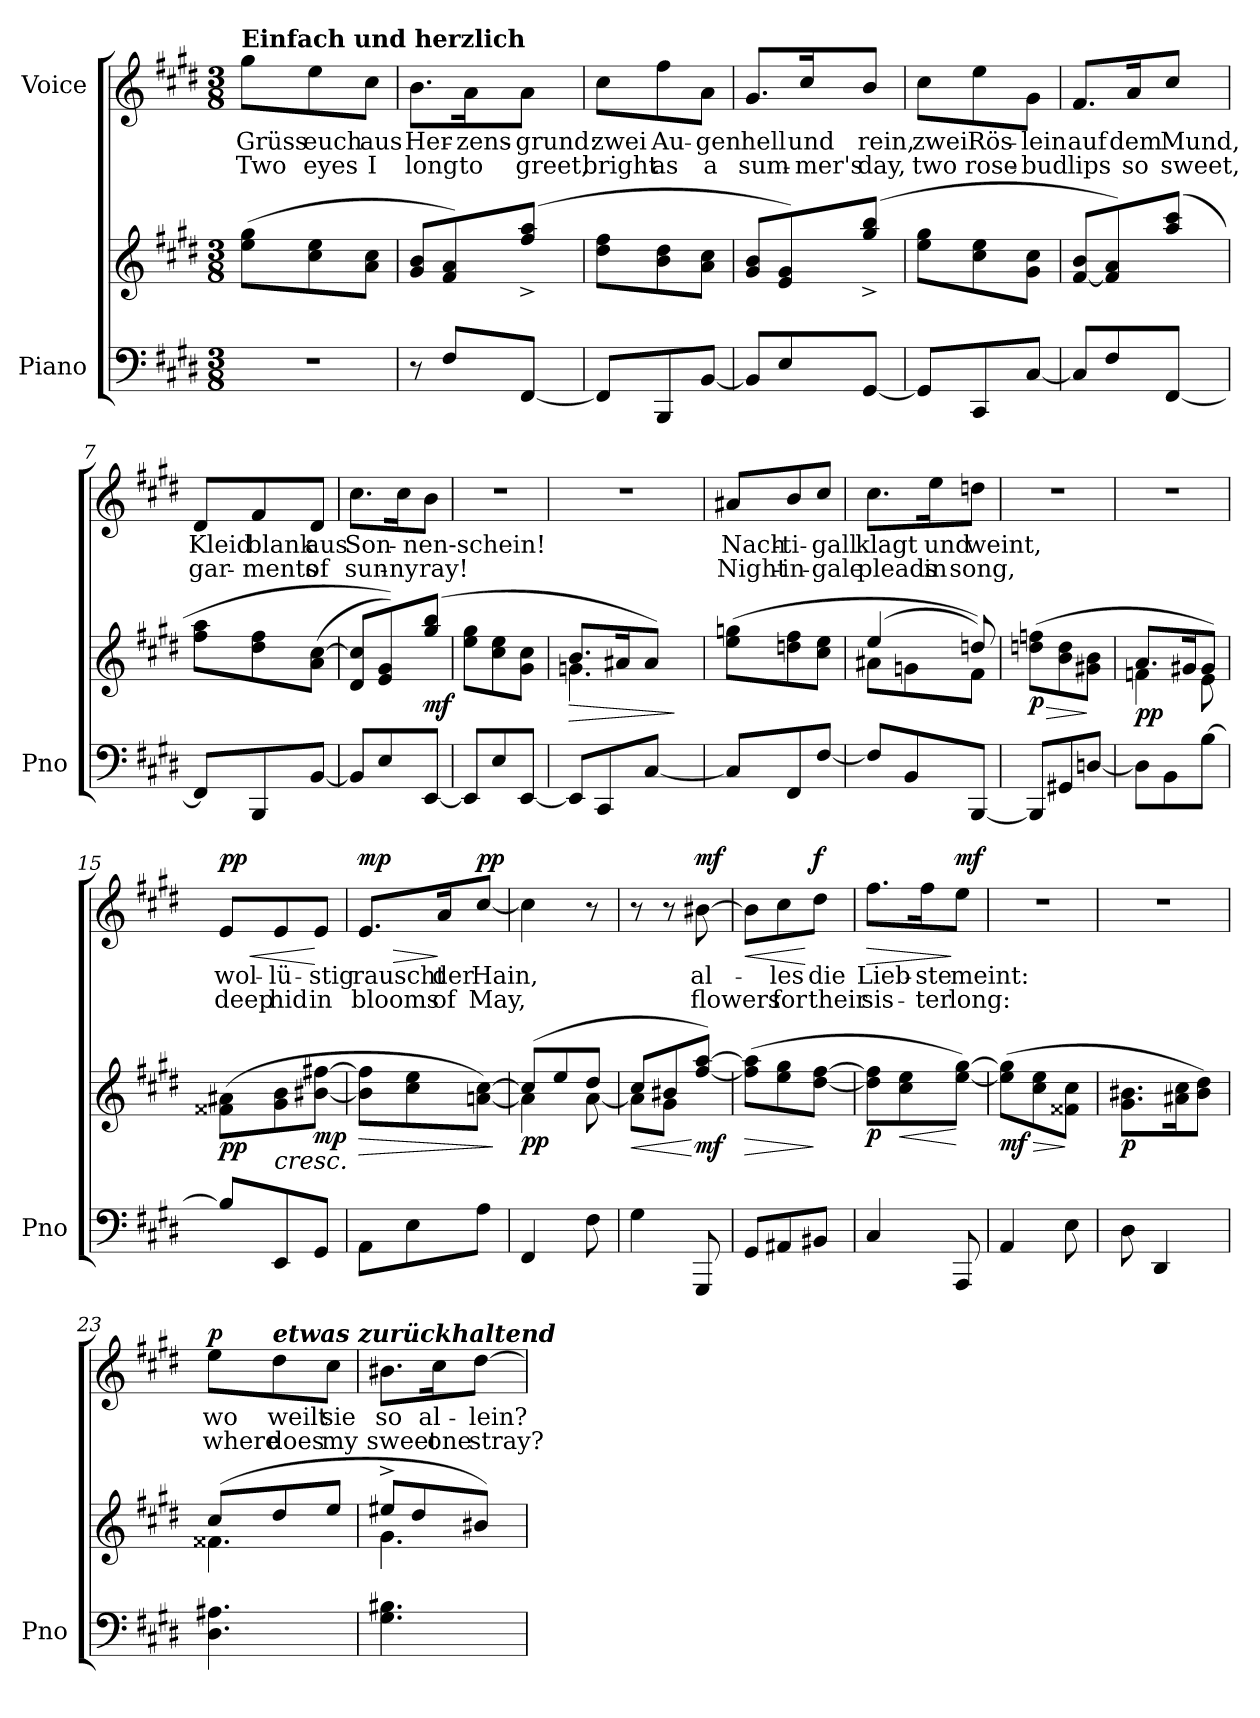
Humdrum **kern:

**kern	**kern	**dynam	**kern	**text	**text	**dynam
*part2	*part2	*part2	*part1	*part1	*part1	*part1
*staff3	*staff2	*staff2/3	*staff1	*staff1	*staff1	*staff1
*I"Piano	*	*	*I"Voice	*	*	*
*I'Pno	*	*	*	*	*	*
*clefF4	*clefG2	*	*clefG2	*	*	*
*k[f#c#g#d#]	*k[f#c#g#d#]	*	*k[f#c#g#d#]	*	*	*
*M3/8	*M3/8	*	*M3/8	*	*	*
=1	=1	=1	=1	=1	=1	=1
!	!	!	!LO:TX:a:B:t=Einfach und herzlich	!	!	!
!	!	!LO:DY:b	!	!LO:LY:b	!LO:LY:b	!
!	!	!LO:DY:n=1:b	!	!	!	!
4.r	(>8ee\ 8gg#\L	p other-dynamics	8gg#\L	Grüss	Two	.
!	!	!	!	!LO:LY:b	!LO:LY:b	!
.	8cc#\ 8ee\	.	8ee\	euch	eyes	.
!	!	!	!	!LO:LY:b	!LO:LY:b	!
.	8a\ 8cc#\J	.	8cc#\J	aus	I	.
=2	=2	=2	=2	=2	=2	=2
!	!	!	!	!LO:LY:b	!LO:LY:b	!
8r	8g#/ 8b/L	.	8.b\L	Her-	long	.
8F#/L	8f#/ 8a/)	.	.	.	.	.
!	!	!	!	!LO:LY:b	!LO:LY:b	!
.	.	.	16a\K	-zens-	to	.
!	!	!	!	!LO:LY:b	!LO:LY:b	!
[8FF#/J	(>8ff#/^ 8aa/^J	.	8a\J	-grund:	greet,	.
=3	=3	=3	=3	=3	=3	=3
!	!	!	!	!LO:LY:b	!LO:LY:b	!
8FF#/L]	8dd#\ 8ff#\L	.	8cc#\L	zwei	bright	.
!	!	!	!	!LO:LY:b	!LO:LY:b	!
8BBB/	8b\ 8dd#\	.	8ff#\	Au-	as	.
!	!	!	!	!LO:LY:b	!LO:LY:b	!
[8BB/J	8a\ 8cc#\J	.	8a\J	-gen	a	.
=4	=4	=4	=4	=4	=4	=4
!	!	!	!	!LO:LY:b	!LO:LY:b	!
8BB/L]	8g#/ 8b/L	.	8.g#/L	hell	sum-	.
8E/	8e/ 8g#/)	.	.	.	.	.
!	!	!	!	!LO:LY:b	!LO:LY:b	!
.	.	.	16cc#/K	und	-mer's	.
!	!	!	!	!LO:LY:b	!LO:LY:b	!
[8GG#/J	(>8gg#/^ 8bb/^J	.	8b/J	rein,	day,	.
=5	=5	=5	=5	=5	=5	=5
!	!	!	!	!LO:LY:b	!LO:LY:b	!
8GG#/L]	8ee\ 8gg#\L	.	8cc#\L	zwei	two	.
!	!	!	!	!LO:LY:b	!LO:LY:b	!
8CC#/	8cc#\ 8ee\	.	8ee\	Rös-	rose-	.
!	!	!	!	!LO:LY:b	!LO:LY:b	!
[8C#/J	8g#\ 8cc#\J	.	8g#\J	-lein	-bud	.
!!LO:LB:g=z
=6	=6	=6	=6	=6	=6	=6
!	!	!	!	!LO:LY:b	!LO:LY:b	!
8C#/L]	[8f#/ 8b/L	.	8.f#/L	auf	lips	.
8F#/	8f#/] 8a/)	.	.	.	.	.
!	!	!	!	!LO:LY:b	!LO:LY:b	!
.	.	.	16a/K	dem	so	.
!	!	!	!	!LO:LY:b	!LO:LY:b	!
[8FF#/J	(>8aa/ 8ccc#/J	.	8cc#/J	Mund,	sweet,	.
=7	=7	=7	=7	=7	=7	=7
!	!	!	!	!LO:LY:b	!LO:LY:b	!
8FF#/L]	8ff#\ 8aa\L	.	8d#/L	Kleid	gar-	.
!	!	!	!	!LO:LY:b	!LO:LY:b	!
8BBB/	8dd#\ 8ff#\	.	8f#/	blank	-ments	.
!	!	!	!	!LO:LY:b	!LO:LY:b	!
[8BB/J	(>8a\ [8cc#\J	.	8d#/J	aus	of	.
=8	=8	=8	=8	=8	=8	=8
!	!	!	!	!LO:LY:b	!LO:LY:b	!
8BB/L]	8d#/ 8cc#/]L	.	8.cc#\L	Son-	sun-	.
8E/	8e/ 8g#/))	.	.	.	.	.
!	!	!	!	!	!LO:LY:b	!
.	.	.	16cc#\K	.	-ny	.
!	!	!LO:DY:b	!	!LO:LY:b	!LO:LY:b	!
[8EE/J	(>8gg#/ 8bb/J	mf	8b\J	-nen-schein!	ray!	.
=9	=9	=9	=9	=9	=9	=9
8EE/L]	8ee\ 8gg#\L	.	4.r	.	.	.
8E/	8cc#\ 8ee\	.	.	.	.	.
[8EE/J	8g#\ 8cc#\J	.	.	.	.	.
=10	=10	=10	=10	=10	=10	=10
!	!	!LO:HP:b	!	!	!	!
*	*^	*	*	*	*	*
8EE/L]	8.b/L	4.gn\	>	4.r	.	.	.
8CC#/	.	.	.	.	.	.	.
.	16a#X/K	.	.	.	.	.	.
[8C#/J	8a#/J)	.	.	.	.	.	.
*	*v	*v	*	*	*	*	*
.	.	]	.	.	.	.
=11	=11	=11	=11	=11	=11	=11
!	!	!LO:DY:b	!	!LO:LY:b	!LO:LY:b	!
!	!	!LO:DY:n=1:b	!	!	!	!
8C#/L]	(>8ee\ 8ggn\L	p other-dynamics	8a#X/L	Nach-	Night-	.
!	!	!	!	!LO:LY:b	!LO:LY:b	!
8FF#/	8ddn\ 8ff#\	.	8b/	-ti-	-in-	.
!	!	!	!	!LO:LY:b	!LO:LY:b	!
[8F#/J	8cc#\ 8ee\J	.	8cc#/J	-gall	-gale	.
=12	=12	=12	=12	=12	=12	=12
*	*^	*	*	*	*	*
!	!	!	!	!	!LO:LY:b	!LO:LY:b	!
8F#/L]	(>4ee/	8a#X\L	.	8.cc#\L	klagt	pleads	.
8BB/	.	8gn\	.	.	.	.	.
!	!	!	!	!	!LO:LY:b	!LO:LY:b	!
.	.	.	.	16ee\K	und	in	.
!	!	!	!	!	!LO:LY:b	!LO:LY:b	!
[8BBB/J	8ddn/))	8f#\J	.	8ddn\J	weint,	song,	.
!!LO:LB:g=z
=13	=13	=13	=13	=13	=13	=13	=13
!	!	!	!LO:HP:b	!	!	!	!
!	!	!	!LO:DY:n=1:b	!	!	!	!
*	*v	*v	*	*	*	*	*
8BBB/L]	(>8ddn\ 8ffn\L	> p	4.r	.	.	.
8GG#X/	8b\ 8dd\	.	.	.	.	.
[8Dn/J	8g#X\ 8b\J	]	.	.	.	.
=14	=14	=14	=14	=14	=14	=14
*	*^	*	*	*	*	*
!	!	!	!LO:DY:b	!	!	!	!
8D\L]	8.a/L	4fn\	pp	4.r	.	.	.
8BB\	.	.	.	.	.	.	.
.	16g#X/K	.	.	.	.	.	.
[8B\J	8g#/J)	8e\	.	.	.	.	.
=15	=15	=15	=15	=15	=15	=15	=15
!	!	!	!LO:DY:b	!	!LO:LY:b	!LO:LY:b	!LO:HP:b
!	!	!	!	!	!	!	!LO:DY:n=1:a
*	*v	*v	*	*	*	*	*
8B/L]	(>8f##X\ 8a#X\L	pp	8e/L	wol-	deep	< pp
!	!	!LO:HP:b	!	!LO:LY:b	!LO:LY:b	!
8EE/	8g#\ 8b\	<	8e/	-lü-	hid	.
!	!	!LO:DY:b	!	!LO:LY:b	!LO:LY:b	!
8GG#/J	[8b#X\ [8ff#X\J	mp	8e/J	-stig	in	[
.	.	[	.	.	.	.
=16	=16	=16	=16	=16	=16	=16
!	!	!LO:HP:b	!	!LO:LY:b	!LO:LY:b	!LO:HP:b
!	!	!	!	!	!	!LO:DY:n=1:a
8AA\L	8b#\] 8ff#\]L	>	8.e/L	rauscht	blooms	> mp
8E\	8cc#\ 8ee\	.	.	.	.	.
!	!	!	!	!LO:LY:b	!LO:LY:b	!
.	.	.	16a/K	der	of	]
!	!	!	!	!LO:LY:b	!LO:LY:b	!LO:DY:n=2:a
8A\J	[8an\ [8cc#\J)	.	[8cc#/J	Hain,	May,	pp
.	.	]	.	.	.	.
=17	=17	=17	=17	=17	=17	=17
*	*^	*	*	*	*	*
!	!	!	!LO:DY:b	!	!	!	!
4FF#/	(>8cc#/L]	4a\]	pp	4cc#\]	.	.	.
.	8ee/	.	.	.	.	.	.
8F#\	8dd#/J	[8a\	.	8r	.	.	.
=18	=18	=18	=18	=18	=18	=18	=18
!	!	!	!LO:HP:b	!	!	!	!
4G#\	8cc#/L	8a\L]	<	8r	.	.	.
.	8b#X/	8g#\J	.	8r	.	.	.
!	!	!	!LO:DY:n=1:b	!	!LO:LY:b	!LO:LY:b	!LO:DY:a
8GGG#/	[8ff#/ [8aa/J)	8ryy	[ mf	[8b#X\	al-	flowers	mf
!!LO:PB:g=z
=19	=19	=19	=19	=19	=19	=19	=19
!	!	!	!LO:HP:b	!	!	!	!LO:HP:b
*	*v	*v	*	*	*	*	*
8GG#/L	(>8ff#\] 8aa\]L	>	8b#\L]	.	.	<
!	!	!	!	!LO:LY:b	!LO:LY:b	!
8AA#X/	8ee\ 8gg#\	.	8cc#\	-les	for	.
!	!	!	!	!LO:LY:b	!LO:LY:b	!LO:DY:n=1:a
8BB#X/J	[8dd#\ [8ff#\J	]	8dd#\J	die	their	[ f
=20	=20	=20	=20	=20	=20	=20
!	!	!LO:DY:b	!	!LO:LY:b	!LO:LY:b	!LO:HP:b
4C#/	8dd#\] 8ff#\]L	p	8.ff#\L	Lieb-	sis-	>
!	!	!LO:HP:b	!	!	!	!
.	8cc#\ 8ee\	<	.	.	.	.
!	!	!	!	!LO:LY:b	!LO:LY:b	!
.	.	.	16ff#\K	-ste	-ter	.
!	!	!	!	!LO:LY:b	!LO:LY:b	!LO:DY:n=1:a
8AAA/	[8ee\ [8gg#\J)	[	8ee\J	meint:	long:	] mf
=21	=21	=21	=21	=21	=21	=21
!	!	!LO:HP:b	!	!	!	!
!	!	!LO:DY:n=1:b	!	!	!	!
4AA/	(>8ee\] 8gg#\]L	> mf	4.r	.	.	.
.	8cc#\ 8ee\	.	.	.	.	.
8E\	8f##X\ 8cc#\J	]	.	.	.	.
=22	=22	=22	=22	=22	=22	=22
!	!	!LO:DY:b	!	!	!	!
8D#\	8.g#\ 8.b#X\L	p	4.r	.	.	.
4DD#/	.	.	.	.	.	.
.	16a#X\ 16cc#\K	.	.	.	.	.
.	8b#\ 8dd#\J)	.	.	.	.	.
=23	=23	=23	=23	=23	=23	=23
*	*^	*	*	*	*	*
!	!	!	!	!	!LO:LY:b	!LO:LY:b	!LO:DY:a
4.D#\ 4.A#X\	(>8cc#/L	4.f##X\	.	8ee\L	wo	where	p
!	!	!	!	!LO:TX:a:Bi:t=etwas zurückhaltend	!	!	!
!	!	!	!	!	!LO:LY:b	!LO:LY:b	!
.	8dd#/	.	.	8dd#\	weilt	does	.
!	!	!	!	!	!LO:LY:b	!LO:LY:b	!
.	8ee/J	.	.	8cc#\J	sie	my	.
=24	=24	=24	=24	=24	=24	=24	=24
*	*	*	*	*MM75	*	*	*
!	!	!	!	!	!LO:LY:b	!LO:LY:b	!
*	*	*	*	*^	*	*	*
4.G#\ 4.B#X\	8ee#X^/L	4.g#\	.	8.b#X\L	8rcyy	so	sweet	.
.	8dd#/	.	.	.	8rcyy	.	.	.
!	!	!	!	!	!	!LO:LY:b	!LO:LY:b	!
.	.	.	.	16cc#\K	.	al-	one	.
*	*	*	*	*MM68	*	*	*	*
!	!	!	!	!	!	!LO:LY:b	!LO:LY:b	!
.	8b#X/J)	.	.	[8dd#\J	8rcyy	-lein?	stray?	.
*	*v	*v	*	*	*	*	*	*
*	*	*	*v	*v	*	*	*
=	=	=	=	=	=	=
*-	*-	*-	*-	*-	*-	*-
